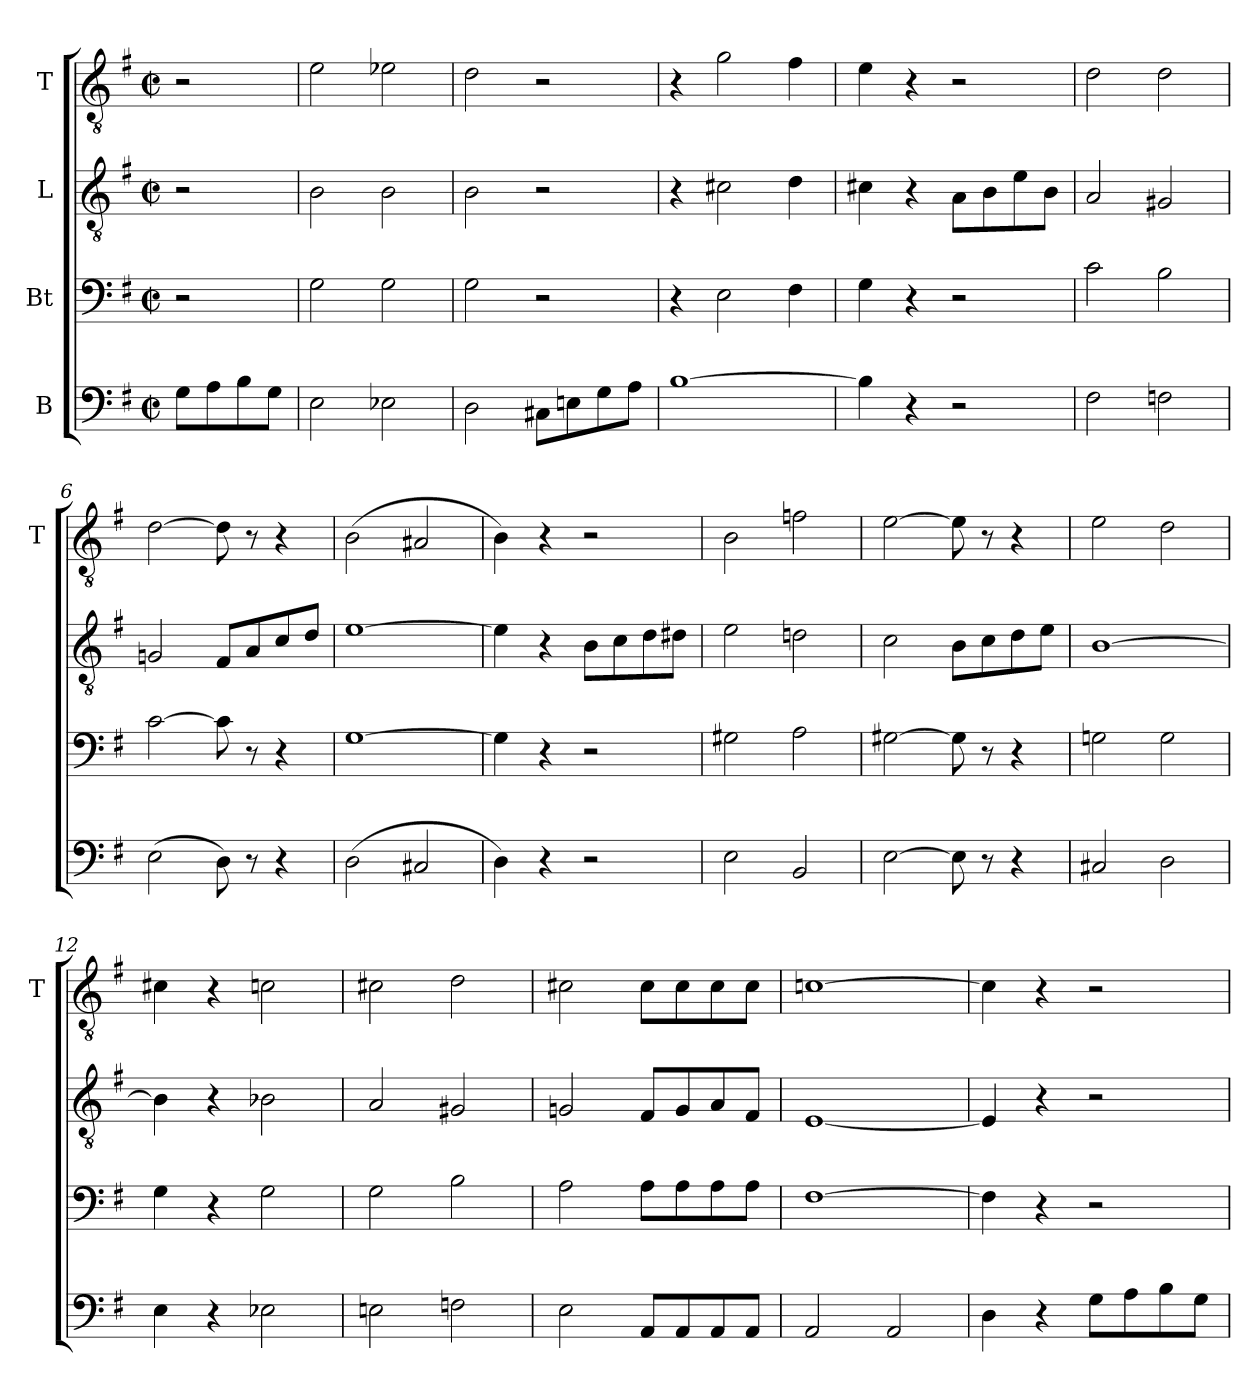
**kern	**kern	**kern	**kern
*part4	*part3	*part2	*part1
*staff4	*staff3	*staff2	*staff1
*I"B	*I"Bt	*I"L	*I"T
*	*	*	*I'T
*clefF4	*clefF4	*clefGv2	*clefGv2
*k[f#]	*k[f#]	*k[f#]	*k[f#]
*G:	*G:	*G:	*G:
*M2/2	*M2/2	*M2/2	*M2/2
*met(c|)	*met(c|)	*met(c|)	*met(c|)
=	=	=	=
8GL	2r	2r	2r
8A	.	.	.
8B	.	.	.
8GJ	.	.	.
=1	=1	=1	=1
2E	2G	2B	2e
2E-X	2G	2B	2e-X
=2	=2	=2	=2
2D	2G	2B	2d
8C#XL	2r	2r	2r
8En	.	.	.
8G	.	.	.
8AJ	.	.	.
=3	=3	=3	=3
[1B	4r	4r	4r
.	2E	2c#X	2g
.	4F#	4d	4f#
=4	=4	=4	=4
4B]	4G	4c#X	4e
4r	4r	4r	4r
2r	2r	8AL	2r
.	.	8B	.
.	.	8e	.
.	.	8BJ	.
=5	=5	=5	=5
2F#	2c	2A	2d
2Fn	2B	2G#X	2d
=6	=6	=6	=6
(2E	[2c	2Gn	[2d
8D)	8c]	8F#L	8d]
8r	8r	8A	8r
4r	4r	8c	4r
.	.	8dJ	.
=7	=7	=7	=7
(2D	[1G	[1e	(2B
2C#X	.	.	2A#X
=8	=8	=8	=8
4D)	4G]	4e]	4B)
4r	4r	4r	4r
2r	2r	8BL	2r
.	.	8c	.
.	.	8d	.
.	.	8d#XJ	.
=9	=9	=9	=9
2E	2G#X	2e	2B
2BB	2A	2dn	2fn
=10	=10	=10	=10
[2E	[2G#X	2c	[2e
8E]	8G#]	8BL	8e]
8r	8r	8c	8r
4r	4r	8d	4r
.	.	8eJ	.
=11	=11	=11	=11
2C#X	2Gn	[1B	2e
2D	2G	.	2d
=12	=12	=12	=12
4E	4G	4B]	4c#X
4r	4r	4r	4r
2E-X	2G	2B-X	2cn
=13	=13	=13	=13
2En	2G	2A	2c#X
2Fn	2B	2G#X	2d
=14	=14	=14	=14
2E	2A	2Gn	2c#X
8AAL	8AL	8F#L	8c#L
8AA	8A	8G	8c#
8AA	8A	8A	8c#
8AAJ	8AJ	8F#J	8c#J
=15	=15	=15	=15
2AA	[1F#	[1E	[1cn
2AA	.	.	.
=16	=16	=16	=16
4D	4F#]	4E]	4c]
4r	4r	4r	4r
8GL	2r	2r	2r
8A	.	.	.
8B	.	.	.
8GJ	.	.	.
=	=	=	=
*-	*-	*-	*-
